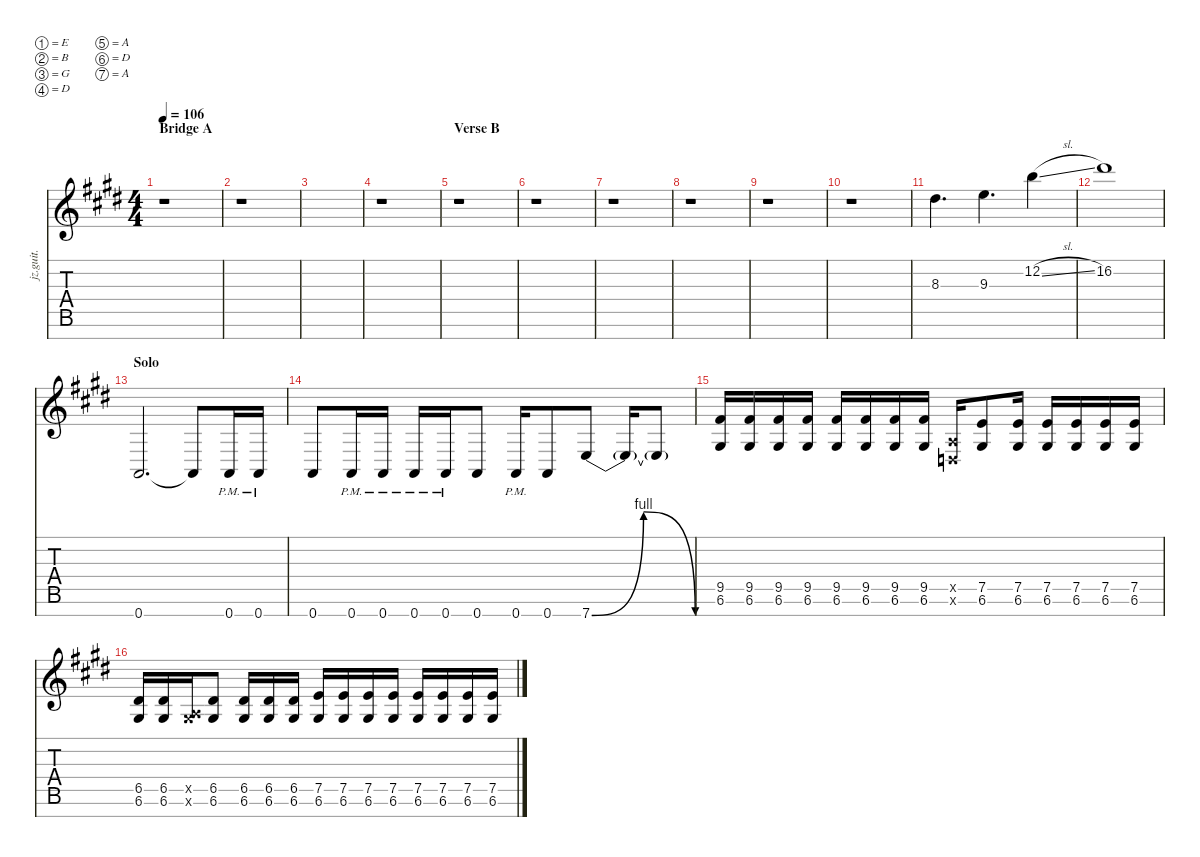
\defaultSystemsLayout 4
\hideDynamics
\bracketExtendMode nobrackets
\otherSystemsTrackNameOrientation horizontal
\track ("Kaoru" "jz.guit.") {defaultSystemsLayout 4 instrument overdrivenguitar}
\staff {score tabs}
\tuning (E4 B3 G3 D3 A2 D2 A1)
\ts (4 4)
\section ("" "Bridge A")
\tempo 106
\clef g2
\scale
1.20511
\ks c#minor
r.1{dy mf beam Down} |
\scale
0.925737 r.1{beam Down} |
\scale
0.943421 |
\scale
1.20953 r.1{beam Down} |
\section ("" "Verse B")
\scale
0.930158 r.1{beam Down} |
\scale
0.930158 r.1{beam Down} |
\scale
0.930158 r.1{beam Down} |
\scale
1.20953 r.1{beam Down} |
\scale
0.930158 r.1{beam Down} |
\scale
0.930158 r.1{beam Down} |
\scale
0.930158 8.3{acc #}.4{d beam Down} 9.3{acc forcenatural}.4{d beam Down} 12.2{sl acc forcenatural}.4{beam Down} |
\scale
1.22279 16.2{acc #}.1{beam Down} |
\section ("" "Solo")
\scale
0.925737 0.7{acc forcenatural}.2{d beam Up} 0.7{t acc forcenatural}.8{beam Up} 0.7{pm acc forcenatural}.16{beam Up} 0.7{pm acc forcenatural}.16{beam Up} |
\scale
0.925737 0.7{acc forcenatural}.8{beam Up} 0.7{pm acc forcenatural}.16{beam Up} 0.7{pm acc forcenatural}.16{beam Up} 0.7{pm acc forcenatural}.16{beam Up} 0.7{pm acc forcenatural}.16{beam Up} 0.7{acc forcenatural}.8{beam Up} 0.7{pm acc forcenatural}.16{beam Up} 0.7{acc forcenatural}.8{beam Up} 7.7{be (bendrelease 0 0 28.799999999999997 4 29.4 4 49.199999999999996 0) acc forcenatural}.8{beam Up} 7.7{t acc forcenatural}.16{beam Up} 7.7{t acc forcenatural}.8{beam Up} |
\scale
0.925737 (9.5{acc #} 6.6{acc #}).16{beam Up} (9.5{acc #} 6.6{acc #}).16{beam Up} (9.5{acc #} 6.6{acc #}).16{beam Up} (9.5{acc #} 6.6{acc #}).16{beam Up} (9.5{acc #} 6.6{acc #}).16{beam Up} (9.5{acc #} 6.6{acc #}).16{beam Up} (9.5{acc #} 6.6{acc #}).16{beam Up} (9.5{acc #} 6.6{acc #}).16{beam Up} (0.5{x acc forcenatural} 0.6{x acc forcenatural}).16{beam Up} (7.5{acc forcenatural} 6.6{acc #}).8{beam Up} (7.5{acc forcenatural} 6.6{acc #}).16{beam Up} (7.5{acc forcenatural} 6.6{acc #}).16{beam Up} (7.5{acc forcenatural} 6.6{acc #}).16{beam Up} (7.5{acc forcenatural} 6.6{acc #}).16{beam Up} (7.5{acc forcenatural} 6.6{acc #}).16{beam Up} |
\scale
1.20953 (6.6{acc #} 6.5{acc #}).16{beam Up} (6.6{acc #} 6.5{acc #}).16{beam Up} (6.6{x acc #} 0.5{x acc forcenatural}).16{beam Up} (6.6{acc #} 6.5{acc #}).8{beam Up} (6.6{acc #} 6.5{acc #}).16{beam Up} (6.6{acc #} 6.5{acc #}).16{beam Up} (6.6{acc #} 6.5{acc #}).16{beam Up} (6.6{acc #} 7.5{acc forcenatural}).16{beam Up} (6.6{acc #} 7.5{acc forcenatural}).16{beam Up} (6.6{acc #} 7.5{acc forcenatural}).16{beam Up} (6.6{acc #} 7.5{acc forcenatural}).16{beam Up} (6.6{acc #} 7.5{acc forcenatural}).16{beam Up} (6.6{acc #} 7.5{acc forcenatural}).16{beam Up} (6.6{acc #} 7.5{acc forcenatural}).16{beam Up} (6.6{acc #} 7.5{acc forcenatural}).16{beam Up}
